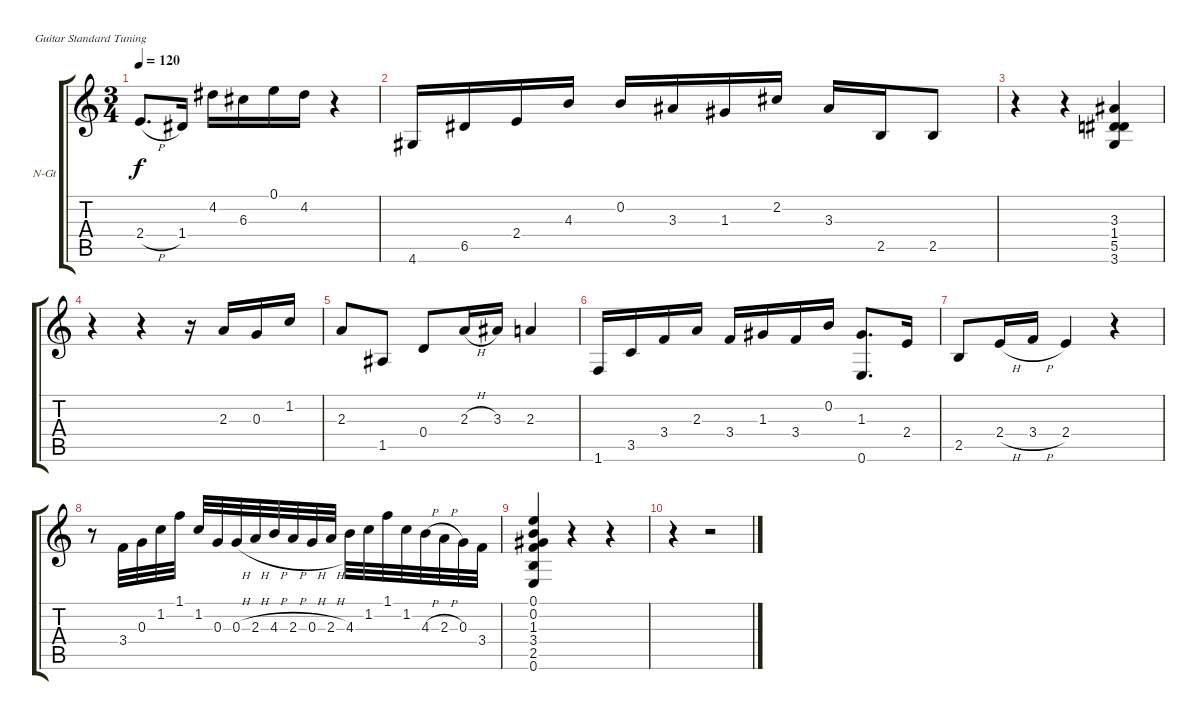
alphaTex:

\bracketExtendMode groupsimilarinstruments
\firstSystemTrackNameOrientation horizontal
\otherSystemsTrackNameOrientation horizontal
\track ("Piste 1" "N-Gt") {instrument acousticguitarnylon}
\staff {score tabs}
\tuning (E4 B3 G3 D3 A2 E2)
\ts (3 4)
\tempo 120
\clef g2
\ks c
2.4{h}.8{d dy f} 1.4.16 4.2.16 6.3.16 0.1.16 4.2.16 r.4 |
4.6.16 6.5.16 2.4.16 4.3.16 0.2.16 3.3.16 1.3.16 2.2.16 3.3.16 2.5.16 2.5.8 |
r.4 r.4 (3.3 1.4 5.5 3.6).4 |
r.4 r.4 r.16 2.3.16 0.3.16 1.2.16 |
2.3.8 1.5.8 0.4.8 2.3{h}.16 3.3.16 2.3.4 |
1.6.16 3.5.16 3.4.16 2.3.16 3.4.16 1.3.16 3.4.16 0.2.16 (1.3 0.6).8{d} 2.4.16 |
2.5.8 2.4{h}.16 3.4{h}.16 2.4.4 r.4 |
r.8 3.4.32 0.3.32 1.2.32 1.1.32 1.2.32 0.3.32 0.3{h}.32 2.3{h}.32 4.3{h}.32 2.3{h}.32 0.3{h}.32 2.3{h}.32 4.3.32 1.2.32 1.1.32 1.2.32 4.3{h}.32 2.3{h}.32 0.3.32 3.4.32 |
(0.1 0.2 1.3 3.4 2.5 0.6).4 r.4 r.4 |
r.4 r.2
